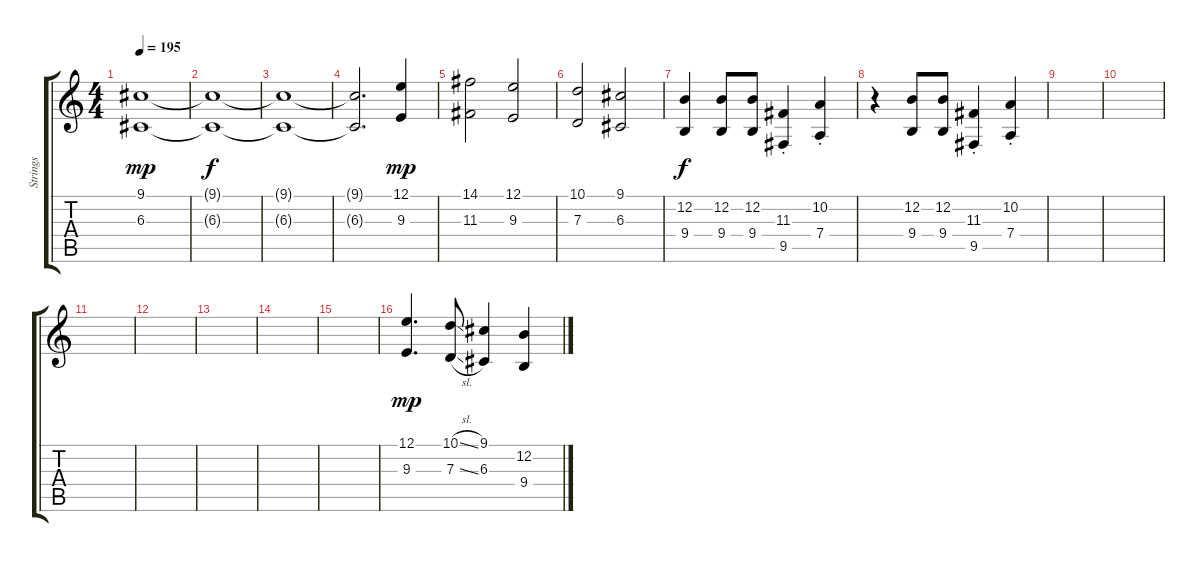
\track ("Strings" "Strings") {instrument stringensemble1}
\staff {score tabs}
\tuning (E4 B3 G3 D3 A2 E2) {hide}
\ts (4 4)
\tempo 195
\clef g2
\ks c
(9.1 6.3).1{dy mp} |
(9.1{t} 6.3{t}).1{dy f} |
(9.1{t} 6.3{t}).1 |
(9.1{t} 6.3{t}).2{d} (12.1 9.3).4{dy mp} |
(14.1 11.3).2 (12.1 9.3).2 |
(10.1 7.3).2 (9.1 6.3).2 |
(12.2 9.4).4{dy f} (12.2 9.4).8 (12.2 9.4).8 (11.3{st} 9.5{st}).4 (10.2{st} 7.4{st}).4 |
r.4 (12.2 9.4).8 (12.2 9.4).8 (11.3{st} 9.5{st}).4 (10.2{st} 7.4{st}).4 |
|
|
|
|
|
|
|
(12.1 9.3).4{d dy mp} (10.1{sl} 7.3{sl}).8 (9.1 6.3).4 (12.2 9.4).4
